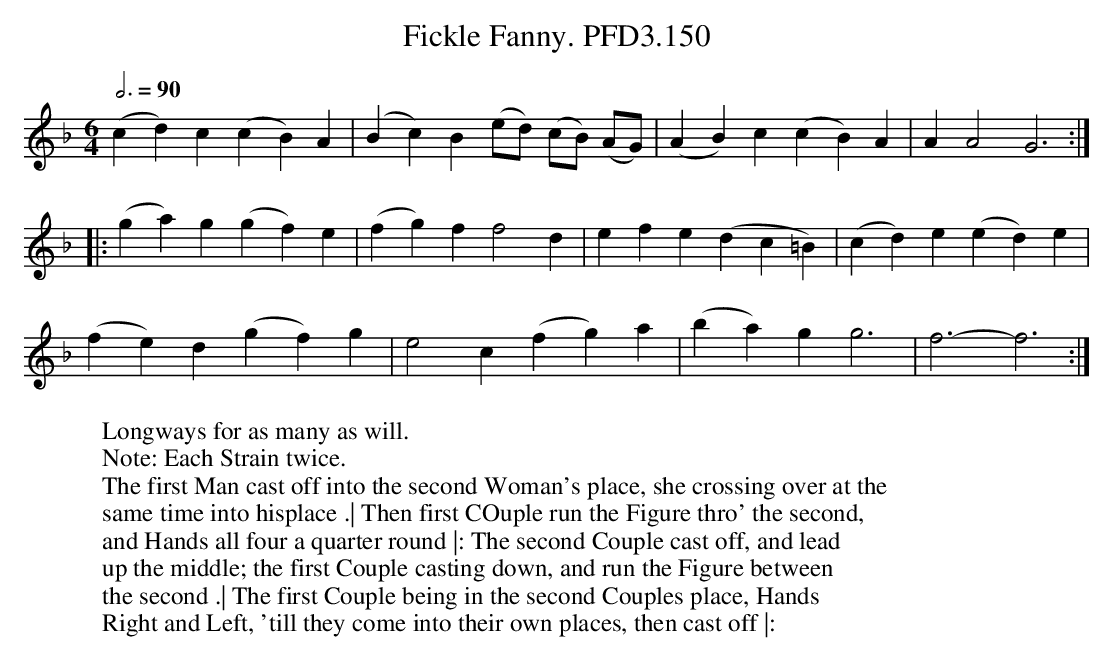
X:1
T:Fickle Fanny. PFD3.150
M:6/4
L:1/4
W:Longways for as many as will.
W:Note: Each Strain twice.
W:The first Man cast off into the second Woman's place, she crossing over at the
W:same time into hisplace .| Then first COuple run the Figure thro' the second,
W:and Hands all four a quarter round |: The second Couple cast off, and lead
W:up the middle; the first Couple casting down, and run the Figure between
W:the second .| The first Couple being in the second Couples place, Hands
W:Right and Left, 'till they come into their own places, then cast off |:
Q:3/4=90
K:F
(cd)c (cB)A | (Bc)B (e/d/) (c/B/) (A/G/) | (AB)c (cB)A | AA2 G3 :|
|: (ga)g (gf)e | (fg)f f2d | efe (dc=B) | (cd)e (ed)e |
(fe)d (gf)g | e2c (fg)a | (ba)g g3 | f3- f3 :|
